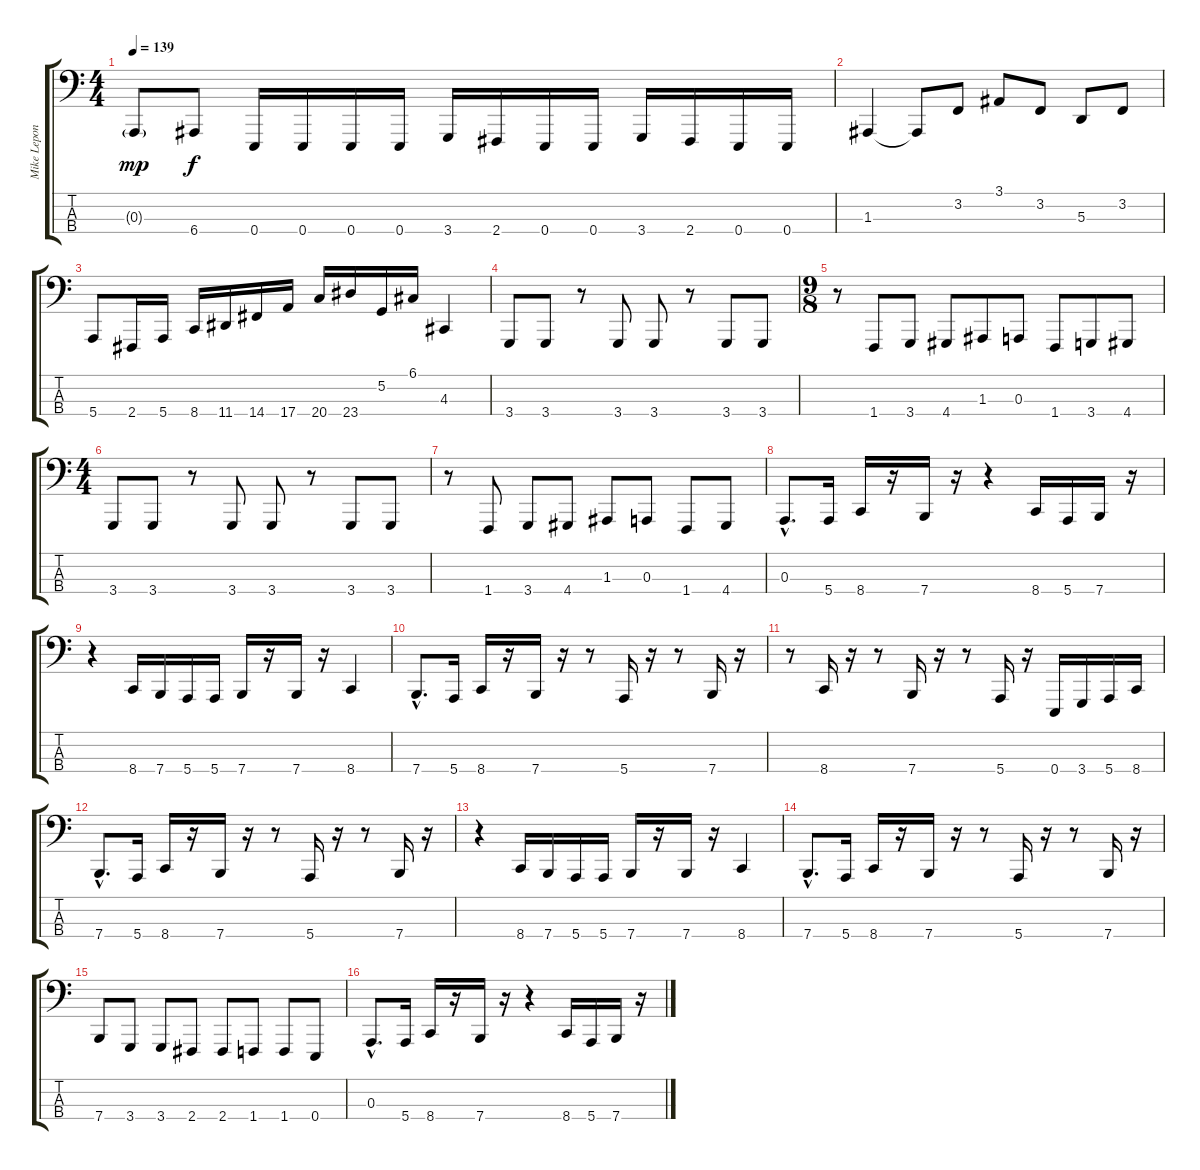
\track ("Mike Lepond" "Mike Lepon") {instrument electricbassfinger}
\staff {score tabs}
\tuning (G1 D1 A0 E0) {hide}
\ts (4 4)
\tempo 139
\clef f4
\ks c
0.3{g}.8{dy mp} 6.4.8{dy f} 0.4.16 0.4.16 0.4.16 0.4.16 3.4.16 2.4.16 0.4.16 0.4.16 3.4.16 2.4.16 0.4.16 0.4.16 |
1.3.4 1.3{t}.8 3.2.8 3.1.8 3.2.8 5.3.8 3.2.8 |
5.4.8 2.4.16 5.4.16 8.4.16 11.4.16 14.4.16 17.4.16 20.4.16 23.4.16 5.2.16 6.1.16 4.3.4 |
3.4.8 3.4.8 r.8 3.4.8 3.4.8 r.8 3.4.8 3.4.8 |
\ts (9 8)
r.8 1.4.8 3.4.8 4.4.8 1.3.8 0.3.8 1.4.8 3.4.8 4.4.8 |
\ts (4 4)
3.4.8 3.4.8 r.8 3.4.8 3.4.8 r.8 3.4.8 3.4.8 |
r.8 1.4.8 3.4.8 4.4.8 1.3.8 0.3.8 1.4.8 4.4.8 |
0.3{hac}.8{d} 5.4.16 8.4.16 r.16 7.4.16 r.16 r.4 8.4.16 5.4.16 7.4.16 r.16 |
r.4 8.4.16 7.4.16 5.4.16 5.4.16 7.4.16 r.16 7.4.16 r.16 8.4.4 |
7.4{hac}.8{d} 5.4.16 8.4.16 r.16 7.4.16 r.16 r.8 5.4.16 r.16 r.8 7.4.16 r.16 |
r.8 8.4.16 r.16 r.8 7.4.16 r.16 r.8 5.4.16 r.16 0.4.16 3.4.16 5.4.16 8.4.16 |
7.4{hac}.8{d} 5.4.16 8.4.16 r.16 7.4.16 r.16 r.8 5.4.16 r.16 r.8 7.4.16 r.16 |
r.4 8.4.16 7.4.16 5.4.16 5.4.16 7.4.16 r.16 7.4.16 r.16 8.4.4 |
7.4{hac}.8{d} 5.4.16 8.4.16 r.16 7.4.16 r.16 r.8 5.4.16 r.16 r.8 7.4.16 r.16 |
7.4.8 3.4.8 3.4.8 2.4.8 2.4.8 1.4.8 1.4.8 0.4.8 |
0.3{hac}.8{d} 5.4.16 8.4.16 r.16 7.4.16 r.16 r.4 8.4.16 5.4.16 7.4.16 r.16
